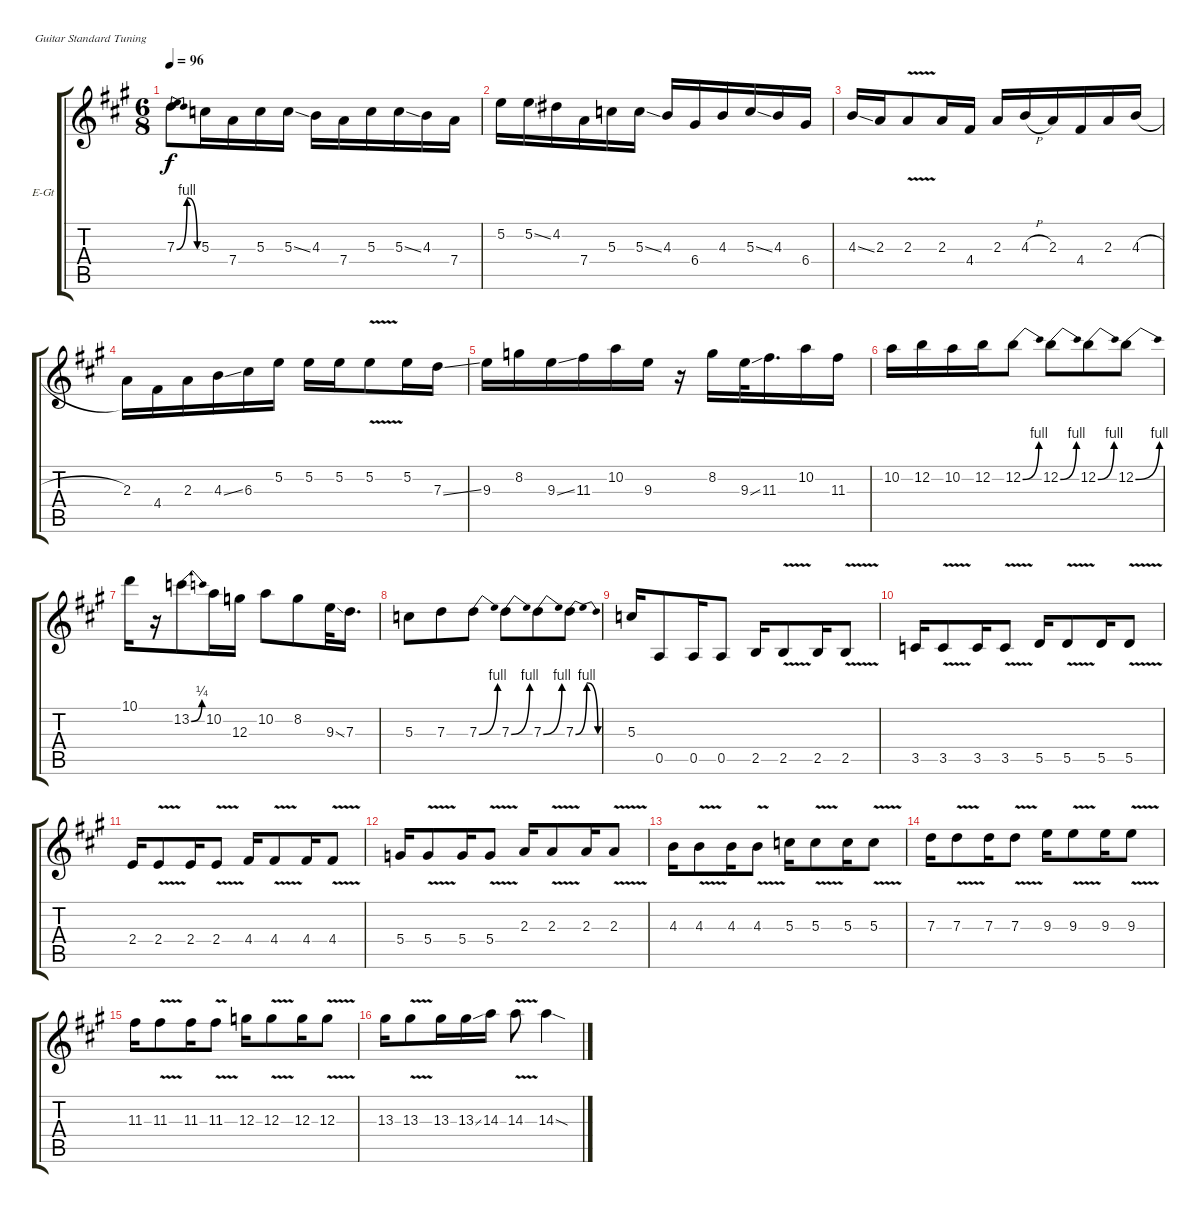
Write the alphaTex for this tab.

\bracketExtendMode groupsimilarinstruments
\firstSystemTrackNameOrientation horizontal
\otherSystemsTrackNameOrientation horizontal
\track ("Gtr. 2" "E-Gt") {instrument overdrivenguitar}
\staff {score tabs}
\tuning (E4 B3 G3 D3 A2 E2)
\ts (6 8)
\tempo 96
\clef g2
\ks a
7.3{be (bendrelease 0 0 30 4 30 4 60 0)}.8{dy f} 5.3.16 7.4.16 5.3.16 5.3{ss}.16 4.3.16 7.4.16 5.3.16 5.3{ss}.16 4.3.16 7.4.16 |
5.2.16 5.2{ss}.16 4.2.16 7.4.16 5.3.16 5.3{ss}.16 4.3.16 6.4.16 4.3.16 5.3{ss}.16 4.3.16 6.4.16 |
4.3{ss}.16 2.3.16 2.3{v}.8 2.3.16 4.4.16 2.3.16 4.3{h}.16 2.3.16 4.4.16 2.3.16 4.3{h}.16 |
2.3.16 4.4.16 2.3.16 4.3{ss}.16 6.3.16 5.2.16 5.2.16 5.2.16 5.2{v}.8 5.2.16 7.3{ss}.16 |
9.3.16 8.2.16 9.3{ss}.16 11.3.16 10.2.16 9.3.16 r.16 8.2.16 9.3{ss}.32 11.3.16{d} 10.2.16 11.3.16 |
10.2.16 12.2.16 10.2.16 12.2.16 12.2{be (bend 0 0 60 4)}.8 12.2{be (bend 0 0 60 4)}.8 12.2{be (bend 0 0 60 4)}.8 12.2{be (bend 0 0 60 4)}.8 |
10.1.16 r.16 13.2{be (bend 0 0 60 1)}.8 10.2.16 12.3.16 10.2.8 8.2.8 9.3{ss}.32 7.3.16{d} |
5.3.8 7.3.8 7.3{be (bend 0 0 60 4)}.8 7.3{be (bend 0 0 60 4)}.8 7.3{be (bend 0 0 60 4)}.8 7.3{be (bendrelease 0 0 30 4 30 4 60 0)}.8 |
5.3.16 0.5.8 0.5.16 0.5.8 2.5.16 2.5{v}.8 2.5.16 2.5{v}.8 |
3.5.16 3.5{v}.8 3.5.16 3.5{v}.8 5.5.16 5.5{v}.8 5.5.16 5.5{v}.8 |
2.4.16 2.4{v}.8 2.4.16 2.4{v}.8 4.4.16 4.4{v}.8 4.4.16 4.4{v}.8 |
5.4.16 5.4{v}.8 5.4.16 5.4{v}.8 2.3.16 2.3{v}.8 2.3.16 2.3{v}.8 |
4.3.16 4.3{v}.8 4.3.16 4.3{v}.8 5.3.16 5.3{v}.8 5.3.16 5.3{v}.8 |
7.3.16 7.3{v}.8 7.3.16 7.3{v}.8 9.3.16 9.3{v}.8 9.3.16 9.3{v}.8 |
11.3.16 11.3{v}.8 11.3.16 11.3{v}.8 12.3.16 12.3{v}.8 12.3.16 12.3{v}.8 |
13.3.16 13.3{v}.8 13.3.16 13.3{ss}.16 14.3.16 14.3{v}.8 14.3{sod}.4
